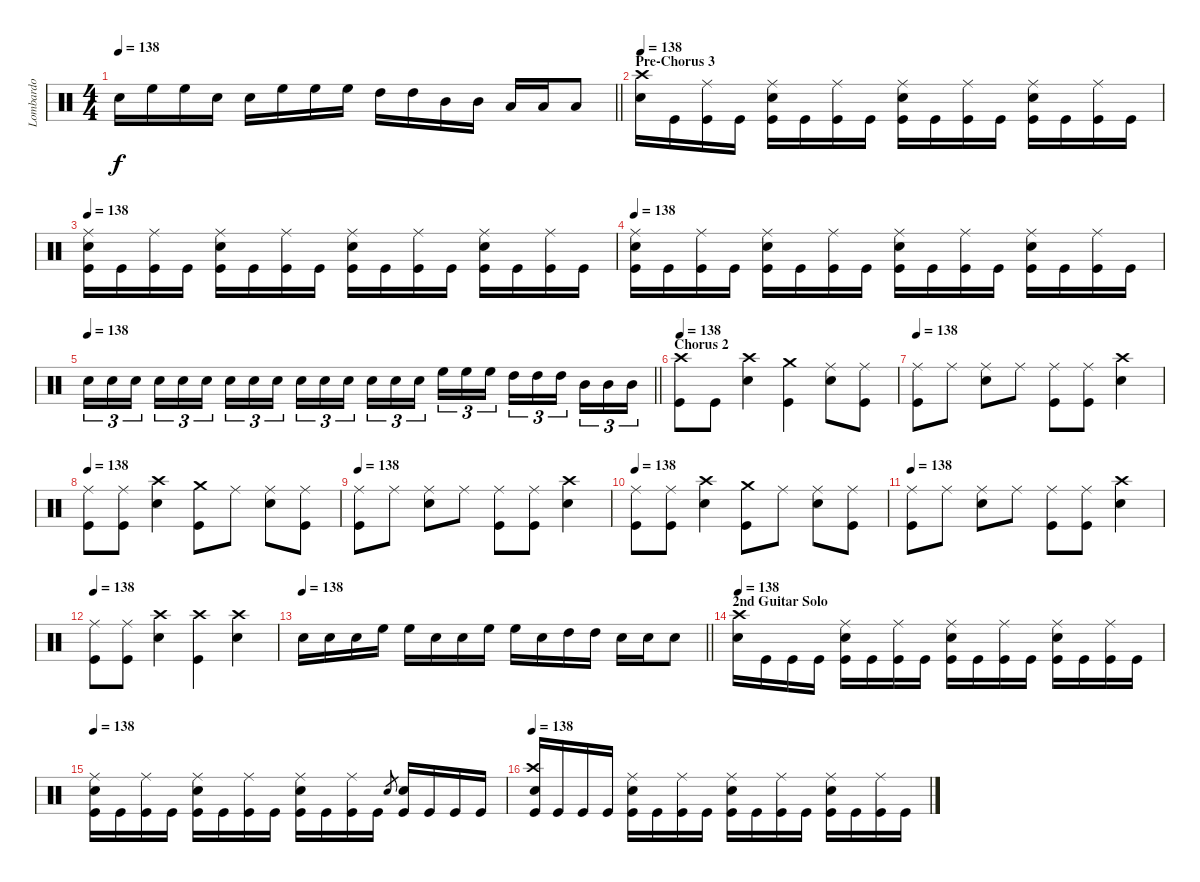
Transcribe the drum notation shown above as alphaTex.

\track ("Lombardo" "Lombardo") {instrument percussion}
\staff {score}
\articulation defaults
\ts (4 4)
\tempo 138
\clef neutral
\barLineRight lightlight
\ks c "Snare (hit) 2".16{dy f} "High Floor Tom (hit)".16 "High Floor Tom (hit)".16 "Snare (hit) 2".16 "Snare (hit) 2".16 "High Floor Tom (hit)".16 "High Floor Tom (hit)".16 "High Floor Tom (hit)".16 "High Tom (hit)".16 "High Tom (hit)".16 "Mid Tom (hit)".16 "Mid Tom (hit)".16 "Low Tom (hit)".16 "Low Tom (hit)".16 "Low Tom (hit)".8
|
\section ("" "Pre-Chorus 3")
\tempo 138
("Crash high (hit)" "Snare (hit) 2").16 "Kick (hit)".16 ("Ride (middle)" "Kick (hit)").16 "Kick (hit)".16 ("Ride (middle)" "Snare (hit) 2" "Kick (hit)").16 "Kick (hit)".16 ("Ride (middle)" "Kick (hit)").16 "Kick (hit)".16 ("Ride (middle)" "Snare (hit) 2" "Kick (hit)").16 "Kick (hit)".16 ("Ride (middle)" "Kick (hit)").16 "Kick (hit)".16 ("Ride (middle)" "Snare (hit) 2" "Kick (hit)").16 "Kick (hit)".16 ("Ride (middle)" "Kick (hit)").16 "Kick (hit)".16 |
\tempo 138
("Ride (middle)" "Snare (hit) 2" "Kick (hit)").16 "Kick (hit)".16 ("Ride (middle)" "Kick (hit)").16 "Kick (hit)".16 ("Ride (middle)" "Snare (hit) 2" "Kick (hit)").16 "Kick (hit)".16 ("Ride (middle)" "Kick (hit)").16 "Kick (hit)".16 ("Ride (middle)" "Snare (hit) 2" "Kick (hit)").16 "Kick (hit)".16 ("Ride (middle)" "Kick (hit)").16 "Kick (hit)".16 ("Ride (middle)" "Snare (hit) 2" "Kick (hit)").16 "Kick (hit)".16 ("Ride (middle)" "Kick (hit)").16 "Kick (hit)".16 |
\tempo 138
("Ride (middle)" "Snare (hit) 2" "Kick (hit)").16 "Kick (hit)".16 ("Ride (middle)" "Kick (hit)").16 "Kick (hit)".16 ("Ride (middle)" "Snare (hit) 2" "Kick (hit)").16 "Kick (hit)".16 ("Ride (middle)" "Kick (hit)").16 "Kick (hit)".16 ("Ride (middle)" "Snare (hit) 2" "Kick (hit)").16 "Kick (hit)".16 ("Ride (middle)" "Kick (hit)").16 "Kick (hit)".16 ("Ride (middle)" "Snare (hit) 2" "Kick (hit)").16 "Kick (hit)".16 ("Ride (middle)" "Kick (hit)").16 "Kick (hit)".16 |
\tempo 138
\barLineRight lightlight "Snare (hit) 2".16{tu (3 2)} "Snare (hit) 2".16{tu (3 2)} "Snare (hit) 2".16{tu (3 2)} "Snare (hit) 2".16{tu (3 2)} "Snare (hit) 2".16{tu (3 2)} "Snare (hit) 2".16{tu (3 2)} "Snare (hit) 2".16{tu (3 2)} "Snare (hit) 2".16{tu (3 2)} "Snare (hit) 2".16{tu (3 2)} "Snare (hit) 2".16{tu (3 2)} "Snare (hit) 2".16{tu (3 2)} "Snare (hit) 2".16{tu (3 2)} "Snare (hit) 2".16{tu (3 2)} "Snare (hit) 2".16{tu (3 2)} "Snare (hit) 2".16{tu (3 2)} "High Floor Tom (hit)".16{tu (3 2)} "High Floor Tom (hit)".16{tu (3 2)} "High Floor Tom (hit)".16{tu (3 2)} "High Tom (hit)".16{tu (3 2)} "High Tom (hit)".16{tu (3 2)} "High Tom (hit)".16{tu (3 2)} "Mid Tom (hit)".16{tu (3 2)} "Mid Tom (hit)".16{tu (3 2)} "Mid Tom (hit)".16{tu (3 2)}
|
\section ("" "Chorus 2")
\tempo 138
("Crash high (hit)" "Kick (hit)").8 "Kick (hit)".8 ("Crash high (hit)" "Snare (hit) 2").4 ("Crash medium (hit)" "Kick (hit)").4 ("Ride (middle)" "Snare (hit) 2").8 ("Ride (middle)" "Kick (hit)").8 |
\tempo 138
("Ride (middle)" "Kick (hit)").8 "Ride (middle)".8 ("Ride (middle)" "Snare (hit) 2").8 "Ride (middle)".8 ("Ride (middle)" "Kick (hit)").8 ("Ride (middle)" "Kick (hit)").8 ("Crash high (hit)" "Snare (hit) 2").4 |
\tempo 138
("Ride (middle)" "Kick (hit)").8 ("Ride (middle)" "Kick (hit)").8 ("Crash high (hit)" "Snare (hit) 2").4 ("Crash medium (hit)" "Kick (hit)").8 "Ride (middle)".8 ("Ride (middle)" "Snare (hit) 2").8 ("Ride (middle)" "Kick (hit)").8 |
\tempo 138
("Ride (middle)" "Kick (hit)").8 "Ride (middle)".8 ("Ride (middle)" "Snare (hit) 2").8 "Ride (middle)".8 ("Ride (middle)" "Kick (hit)").8 ("Ride (middle)" "Kick (hit)").8 ("Crash high (hit)" "Snare (hit) 2").4 |
\tempo 138
("Ride (middle)" "Kick (hit)").8 ("Ride (middle)" "Kick (hit)").8 ("Crash high (hit)" "Snare (hit) 2").4 ("Crash medium (hit)" "Kick (hit)").8 "Ride (middle)".8 ("Ride (middle)" "Snare (hit) 2").8 ("Ride (middle)" "Kick (hit)").8 |
\tempo 138
("Ride (middle)" "Kick (hit)").8 "Ride (middle)".8 ("Ride (middle)" "Snare (hit) 2").8 "Ride (middle)".8 ("Ride (middle)" "Kick (hit)").8 ("Ride (middle)" "Kick (hit)").8 ("Crash high (hit)" "Snare (hit) 2").4 |
\tempo 138
("Ride (middle)" "Kick (hit)").8 ("Ride (middle)" "Kick (hit)").8 ("Crash high (hit)" "Snare (hit) 2").4 ("Crash high (hit)" "Kick (hit)").4 ("Crash high (hit)" "Snare (hit) 2").4 |
\tempo 138
\barLineRight lightlight "Snare (hit) 2".16 "Snare (hit) 2".16 "Snare (hit) 2".16 "High Floor Tom (hit)".16 "High Floor Tom (hit)".16 "Snare (hit) 2".16 "Snare (hit) 2".16 "High Floor Tom (hit)".16 "High Floor Tom (hit)".16 "Snare (hit) 2".16 "High Tom (hit)".16 "High Tom (hit)".16 "Snare (hit) 2".16 "Snare (hit) 2".16 "Snare (hit) 2".8
|
\section ("" "2nd Guitar Solo")
\tempo 138
("Crash high (hit)" "Snare (hit) 2").16 "Kick (hit)".16 "Kick (hit)".16 "Kick (hit)".16 ("Ride (middle)" "Snare (hit) 2" "Kick (hit)").16 "Kick (hit)".16 ("Ride (middle)" "Kick (hit)").16 "Kick (hit)".16 ("Ride (middle)" "Snare (hit) 2" "Kick (hit)").16 "Kick (hit)".16 ("Ride (middle)" "Kick (hit)").16 "Kick (hit)".16 ("Ride (middle)" "Snare (hit) 2" "Kick (hit)").16 "Kick (hit)".16 ("Ride (middle)" "Kick (hit)").16 "Kick (hit)".16 |
\tempo 138
("Ride (middle)" "Snare (hit) 2" "Kick (hit)").16 "Kick (hit)".16 ("Ride (middle)" "Kick (hit)").16 "Kick (hit)".16 ("Ride (middle)" "Snare (hit) 2" "Kick (hit)").16 "Kick (hit)".16 ("Ride (middle)" "Kick (hit)").16 "Kick (hit)".16 ("Ride (middle)" "Snare (hit) 2" "Kick (hit)").16 "Kick (hit)".16 ("Ride (middle)" "Kick (hit)").16 "Kick (hit)".16 "Snare (hit) 2".8{gr} ("Snare (hit) 2" "Kick (hit)").16 "Kick (hit)".16 "Kick (hit)".16 "Kick (hit)".16 |
\tempo 138
("Crash high (hit)" "Snare (hit) 2" "Kick (hit)").16 "Kick (hit)".16 "Kick (hit)".16 "Kick (hit)".16 ("Ride (middle)" "Snare (hit) 2" "Kick (hit)").16 "Kick (hit)".16 ("Ride (middle)" "Kick (hit)").16 "Kick (hit)".16 ("Ride (middle)" "Snare (hit) 2" "Kick (hit)").16 "Kick (hit)".16 ("Ride (middle)" "Kick (hit)").16 "Kick (hit)".16 ("Ride (middle)" "Snare (hit) 2" "Kick (hit)").16 "Kick (hit)".16 ("Ride (middle)" "Kick (hit)").16 "Kick (hit)".16
